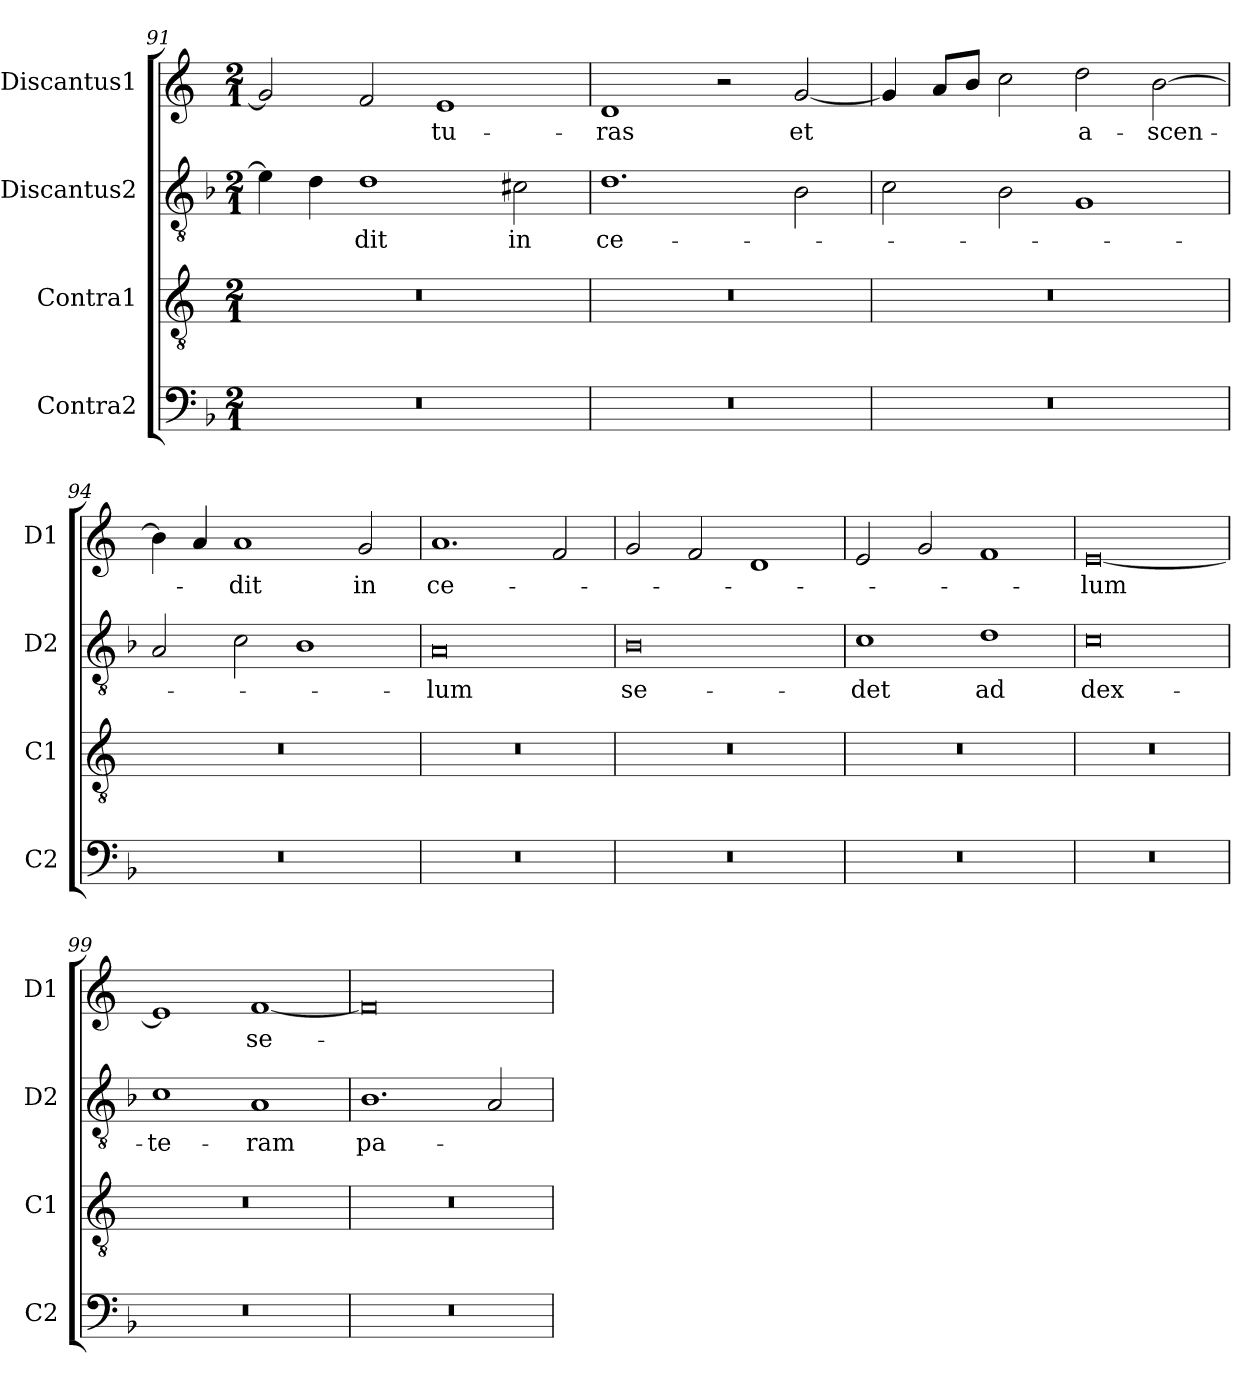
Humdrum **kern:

**kern	**kern	**kern	**text	**kern	**text
*part4	*part3	*part2	*part2	*part1	*part1
*staff4	*staff3	*staff2	*staff2	*staff1	*staff1
*I"Contra2	*I"Contra1	*I"Discantus2	*	*I"Discantus1	*
*I'C2	*I'C1	*I'D2	*	*I'D1	*
*clefF4	*clefGv2	*clefGv2	*	*clefG2	*
*k[b-]	*k[]	*k[b-]	*	*k[]	*
*M2/1	*M2/1	*M2/1	*	*M2/1	*
=91	=91	=91	=91	=91	=91
0r	0r	4e\]	.	2g/]	.
.	.	4d\	.	.	.
.	.	1d	-dit	2f/	.
.	.	.	.	1e	-tu-
.	.	2c#X\	in	.	.
=92	=92	=92	=92	=92	=92
0r	0r	1.d	ce-	1d	-ras
.	.	.	.	2r	.
.	.	2B-\	.	[2g/	et
=93	=93	=93	=93	=93	=93
0r	0r	2c\	.	4g/]	.
.	.	.	.	8a/L	.
.	.	.	.	8b/J	.
.	.	2B-\	.	2cc\	.
.	.	1G	.	2dd\	a-
.	.	.	.	[2b\	-scen-
=94	=94	=94	=94	=94	=94
0r	0r	2A/	.	4b\]	.
.	.	.	.	4a/	.
.	.	2c\	.	1a	-dit
.	.	1B-	.	.	.
.	.	.	.	2g/	in
=95	=95	=95	=95	=95	=95
0r	0r	0A	-lum	1.a	ce-
.	.	.	.	2f/	.
=96	=96	=96	=96	=96	=96
0r	0r	0B-	se-	2g/	.
.	.	.	.	2f/	.
.	.	.	.	1d	.
=97	=97	=97	=97	=97	=97
0r	0r	1c	-det	2e/	.
.	.	.	.	2g/	.
.	.	1d	ad	1f	.
=98	=98	=98	=98	=98	=98
0r	0r	0c	dex-	[0e	-lum
=99	=99	=99	=99	=99	=99
0r	0r	1c	-te-	1e]	.
.	.	1A	-ram	[1f	se-
=100	=100	=100	=100	=100	=100
0r	0r	1.B-	pa-	0f]	.
.	.	2A/	.	.	.
=	=	=	=	=	=
*-	*-	*-	*-	*-	*-
